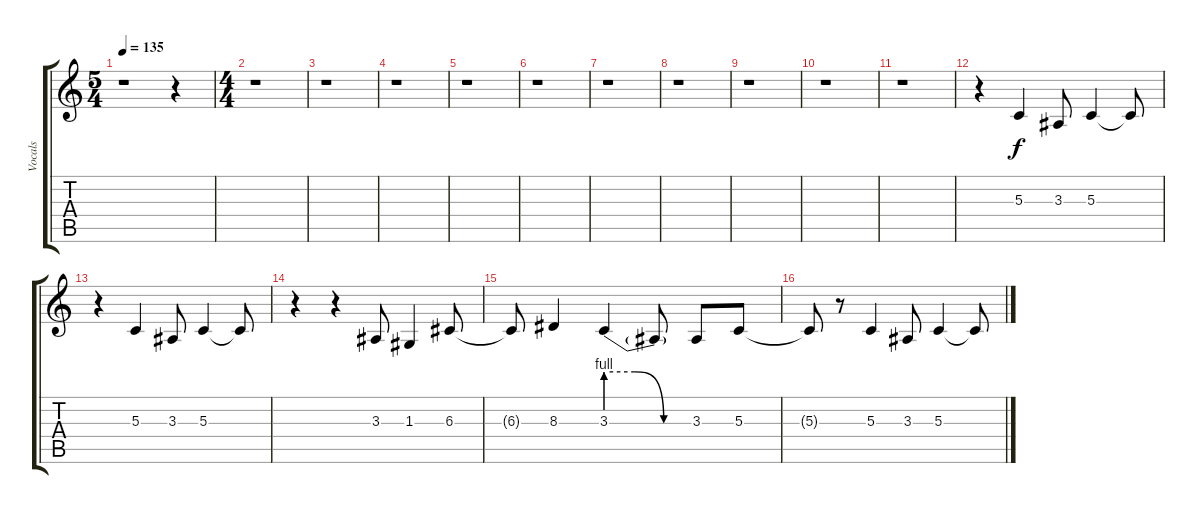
\track ("Vocals" "Vocals") {instrument lead6voice}
\staff {score tabs}
\tuning (E4 B3 G3 D3 A2 E2) {hide}
\ts (5 4)
\tempo 135
\clef g2
\ks c
r.1{dy f instrument lead6voice} r.4 |
\ts (4 4)
r.1 |
r.1 |
r.1 |
r.1 |
r.1 |
r.1 |
r.1 |
r.1 |
r.1 |
r.1 |
r.4 5.3.4 3.3.8 5.3.4 5.3{t}.8 |
r.4 5.3.4 3.3.8 5.3.4 5.3{t}.8 |
r.4 r.4 3.3.8 1.3.4 6.3.8 |
6.3{t}.8 8.3.4 3.3{be (custom 0 4 20 4 40 0 60 0)}.4 3.3{t}.8 3.3.8 5.3.8 |
5.3{t}.8 r.8 5.3.4 3.3.8 5.3.4 5.3{t}.8
